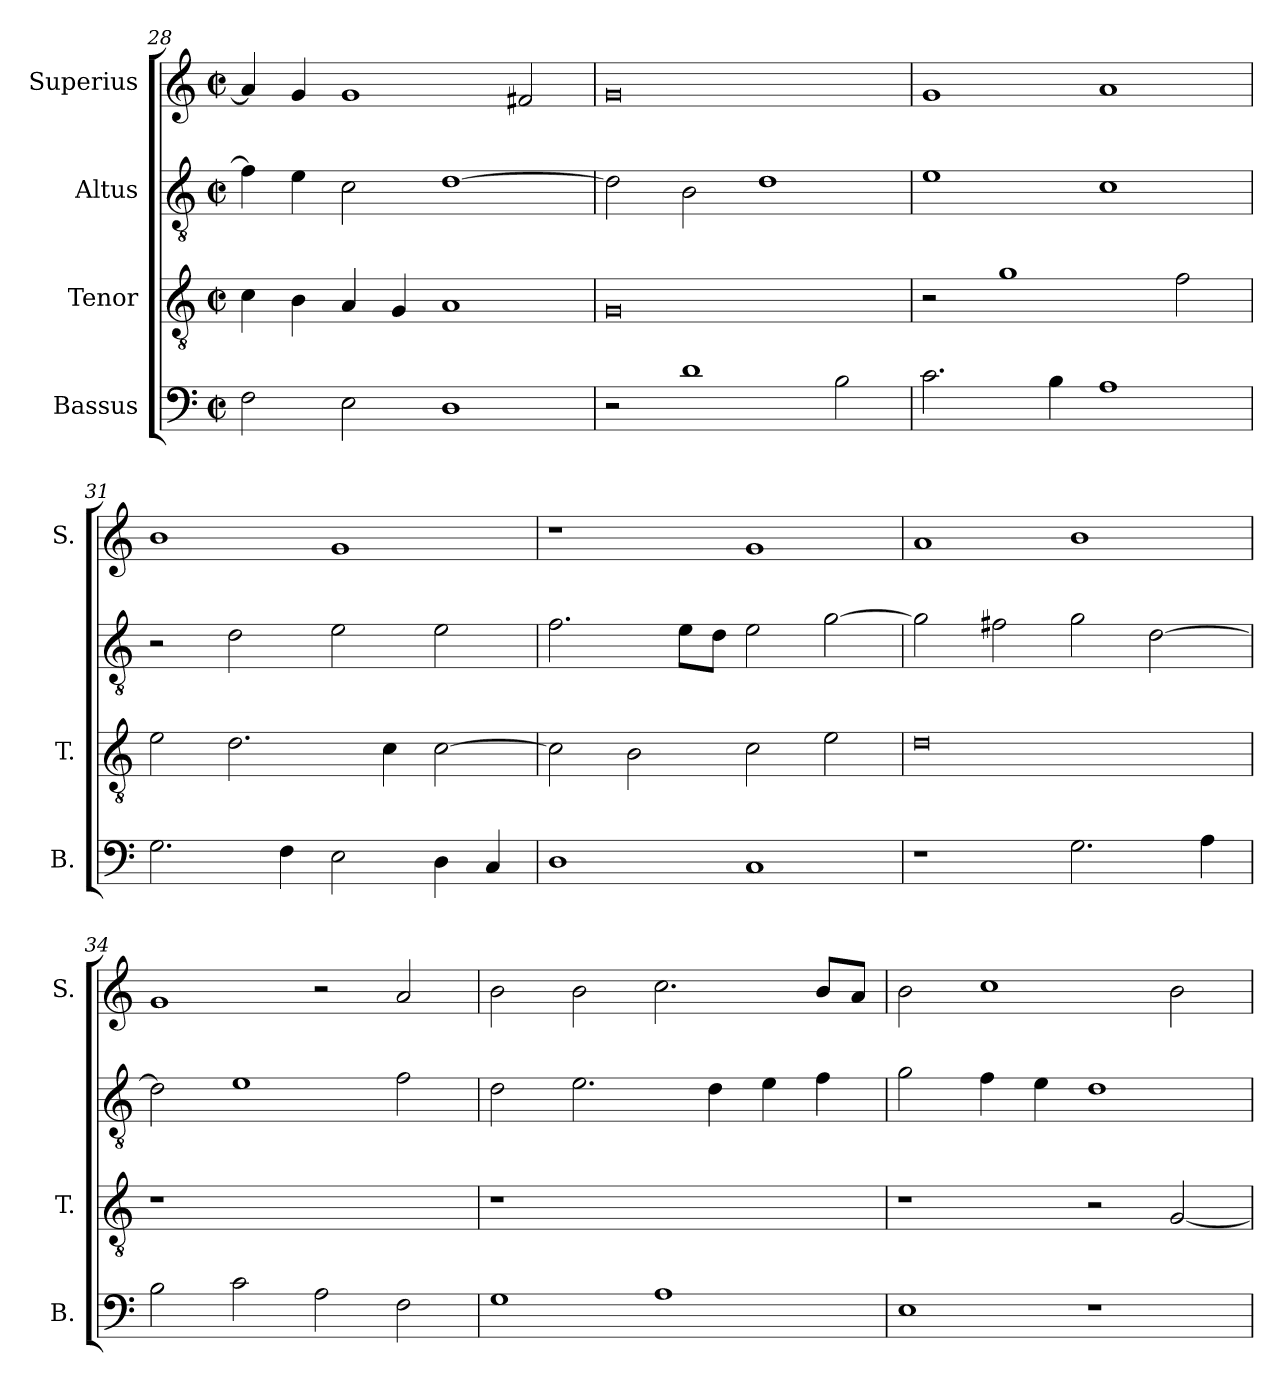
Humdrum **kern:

**kern	**kern	**kern	**kern
*part4	*part3	*part2	*part1
*staff4	*staff3	*staff2	*staff1
*I"Bassus	*I"Tenor	*I"Altus	*I"Superius
*I'B.	*I'T.	*	*I'S.
*clefF4	*clefGv2	*clefGv2	*clefG2
*	*ITrd7c12	*ITrd7c12	*
*k[]	*k[]	*k[]	*k[]
*C:	*C:	*C:	*C:
*M2/2	*M2/2	*M2/2	*M2/2
*met(c|)	*met(c|)	*met(c|)	*met(c|)
=28	=28	=28	=28
2Fi\	4Ci\	4Fi\]	4ai/]
.	4BBi\	4Ei\	4gi/
2Ei\	4AAi/	2Ci\	1gi
.	4GGi/	.	.
1Di	1AAi	[>1Di	.
.	.	.	2f#Xi/
=29	=29	=29	=29
2r	0GGi	2Di\]	0gi
1di	.	2BBi\	.
.	.	1Di	.
2Bi\	.	.	.
=30	=30	=30	=30
2.ci\	2r	1Ei	1gi
.	1Gi	.	.
4Bi\	.	.	.
1Ai	.	1Ci	1ai
.	2Fi\	.	.
!!LO:PB:g=z
=31	=31	=31	=31
2.Gi\	2Ei\	2r	1bi
.	2.Di\	2Di\	.
4Fi\	.	.	.
2Ei\	.	2Ei\	1gi
.	4Ci\	.	.
4Di\	[>2Ci\	2Ei\	.
4Ci/	.	.	.
=32	=32	=32	=32
1Di	2Ci\]	2.Fi\	1r
.	2BBi\	.	.
.	.	8Ei\L	.
.	.	8Di\J	.
1Ci	2Ci\	2Ei\	1gi
.	2Ei\	[>2Gi\	.
=33	=33	=33	=33
1r	0Di	2Gi\]	1ai
.	.	2F#Xi\	.
2.Gi\	.	2Gi\	1bi
.	.	[>2Di\	.
4Ai\	.	.	.
=34	=34	=34	=34
!	!LO:N:vis=1	!	!
2Bi\	1r	2Di\]	1gi
2ci\	.	1Ei	.
2Ai\	1ryy	.	2r
2Fi\	.	2Fi\	2ai/
!!LO:LB:g=z
=35	=35	=35	=35
!	!LO:N:vis=1	!	!
1Gi	1r	2Di\	2bi\
.	.	2.Ei\	2bi\
1Ai	1ryy	.	2.cci\
.	.	4Di\	.
.	.	4Ei\	.
.	.	4Fi\	8bi/L
.	.	.	8ai/J
=36	=36	=36	=36
1Ei	1r	2Gi\	2bi\
.	.	4Fi\	1cci
.	.	4Ei\	.
1r	2r	1Di	.
.	[<2GGi/	.	2bi\
=	=	=	=
*-	*-	*-	*-
